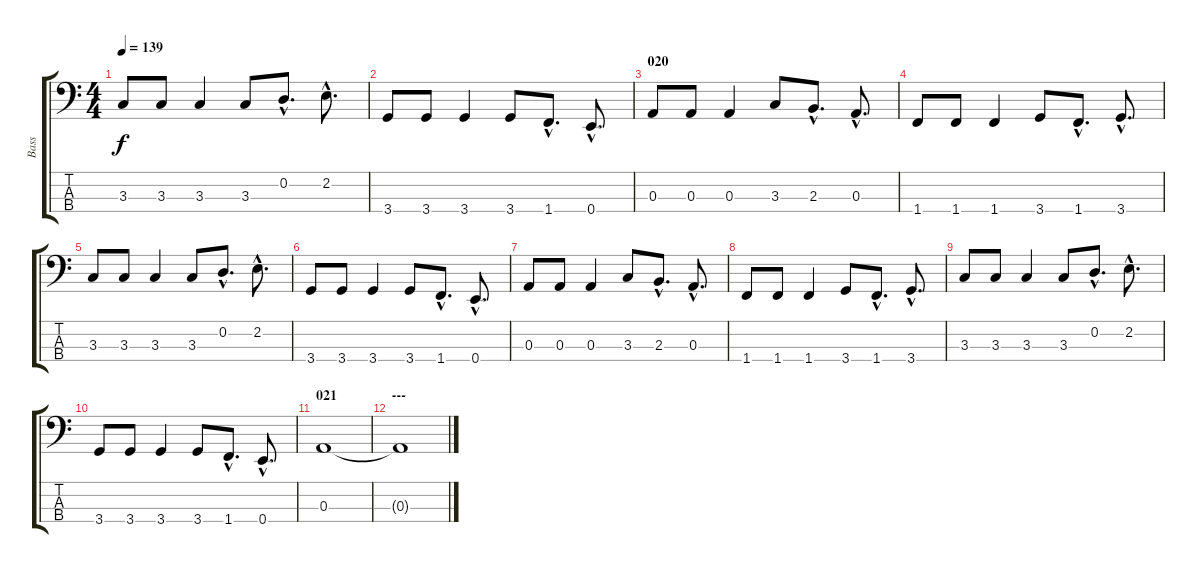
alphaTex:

\track ("Bass" "Bass") {instrument electricbasspick}
\staff {score tabs}
\tuning (G2 D2 A1 E1) {hide}
\ts (4 4)
\tempo 139
\clef f4
\ks c
3.3.8{dy f} 3.3.8 3.3.4 3.3.8 0.2{hac}.8{d} 2.2{hac}.8{d} |
3.4.8 3.4.8 3.4.4 3.4.8 1.4{hac}.8{d} 0.4{hac}.8{d} |
\section ("" "020")
0.3.8 0.3.8 0.3.4 3.3.8 2.3{hac}.8{d} 0.3{hac}.8{d} |
1.4.8 1.4.8 1.4.4 3.4.8 1.4{hac}.8{d} 3.4{hac}.8{d} |
3.3.8 3.3.8 3.3.4 3.3.8 0.2{hac}.8{d} 2.2{hac}.8{d} |
3.4.8 3.4.8 3.4.4 3.4.8 1.4{hac}.8{d} 0.4{hac}.8{d} |
0.3.8 0.3.8 0.3.4 3.3.8 2.3{hac}.8{d} 0.3{hac}.8{d} |
1.4.8 1.4.8 1.4.4 3.4.8 1.4{hac}.8{d} 3.4{hac}.8{d} |
3.3.8 3.3.8 3.3.4 3.3.8 0.2{hac}.8{d} 2.2{hac}.8{d} |
3.4.8 3.4.8 3.4.4 3.4.8 1.4{hac}.8{d} 0.4{hac}.8{d} |
\section ("" "021")
0.3.1 |
\section ("" "---")
0.3{t}.1
